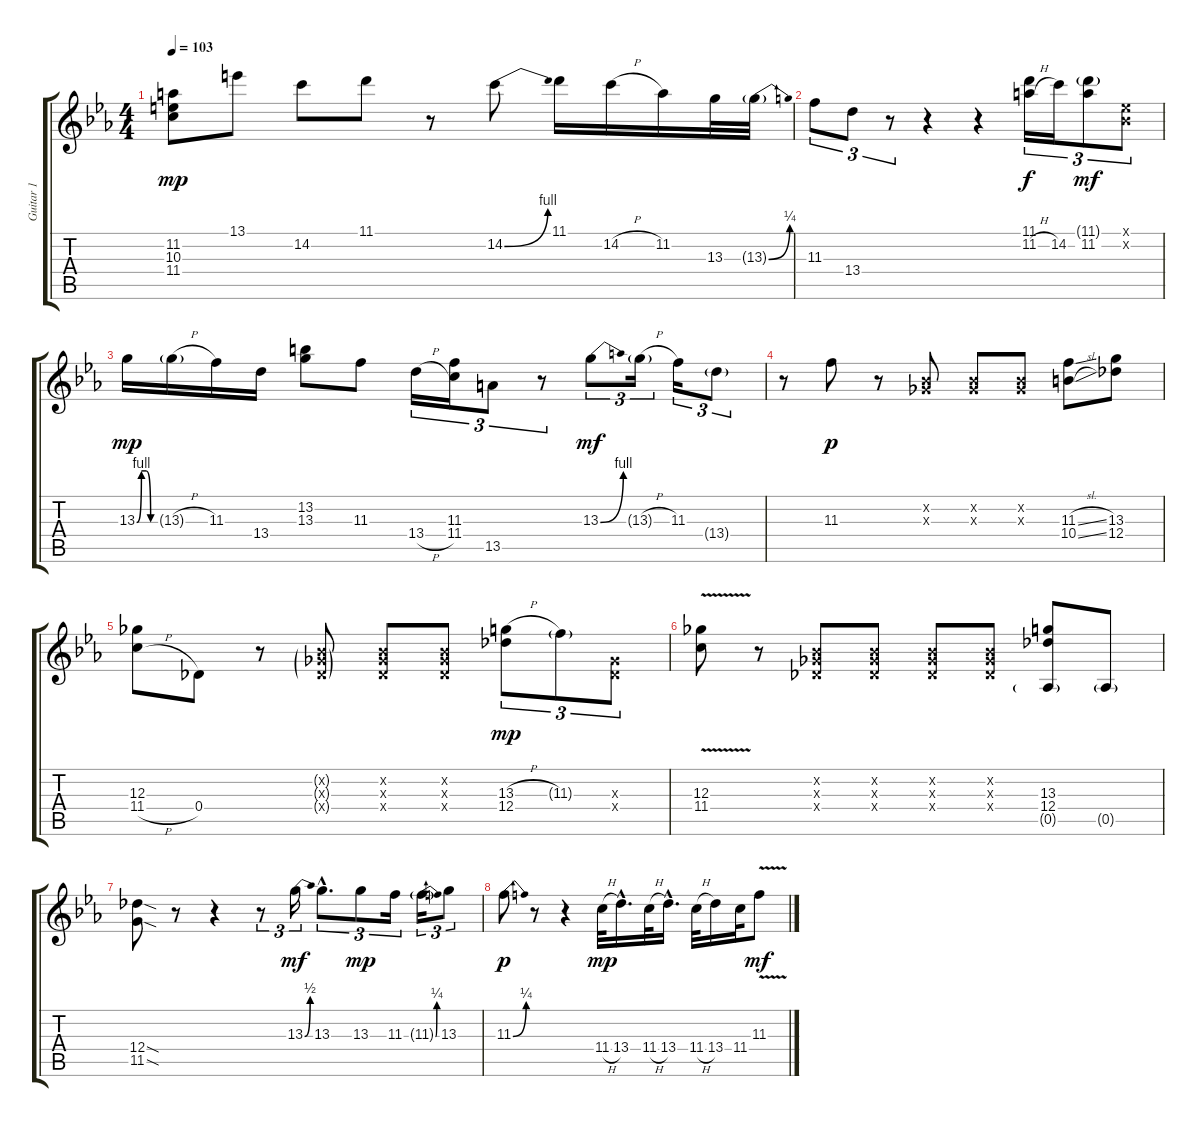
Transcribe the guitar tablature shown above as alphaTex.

\track ("Guitar 1" "Guitar 1") {instrument overdrivenguitar}
\staff {score tabs}
\tuning (Eb4 Bb3 Gb3 Db3 Ab2 Eb2) {hide}
\ts (4 4)
\tempo 103
\clef g2
\ks eb
(11.2 10.3 11.4).8{dy mp} 13.1.8 14.2.8 11.1.8 r.8 14.2{be (bend 0 0 60 4)}.8 11.1.16 14.2{h}.16 11.2.16 13.3.32 13.3{be (bend 0 0 60 1) g}.32 |
11.3.8{tu (3 2)} 13.4.8{tu (3 2)} r.8{tu (3 2)} r.4 r.4 (11.1 11.2{h}).16{tu (3 2) dy f} 14.2.16{tu (3 2)} (11.1{g} 11.2).8{tu (3 2) dy mf} (0.1{x} 0.2{x}).8{tu (3 2)} |
13.3{be (custom 0 0 15 4 30 4 45 0 60 0)}.16{dy mp} 13.3{h g}.16 11.3.16 13.4.16 (13.2 13.3).8 11.3.8 13.4{h}.16{tu (3 2)} (11.3 11.4).16{tu (3 2)} 13.5.8{tu (3 2)} r.8{tu (3 2)} 13.3{be (bend 0 0 60 4)}.8{tu (3 2) dy mf} 13.3{h g}.16{tu (3 2)} 11.3.16{tu (3 2)} 13.4{g}.8{tu (3 2)} |
r.8 11.3.8{dy p} r.8 (0.2{x} 0.3{x}).8 (0.2{x} 0.3{x}).8 (0.2{x} 0.3{x}).8 (11.3{sl} 10.4{sl}).8 (13.3 12.4).8 |
(12.3 11.4{h}).8 0.4.8 r.8 (0.2{g x} 0.3{g x} 0.4{g x}).8 (0.2{x} 0.3{x} 0.4{x}).8 (0.2{x} 0.3{x} 0.4{x}).8 (13.3{h} 12.4).8{tu (3 2) dy mp} 11.3{g}.8{tu (3 2)} (0.3{x} 0.4{x}).8{tu (3 2)} |
(12.3 11.4{v}).8 r.8 (0.2{x} 0.3{x} 0.4{x}).8 (0.2{x} 0.3{x} 0.4{x}).8 (0.2{x} 0.3{x} 0.4{x}).8 (0.2{x} 0.3{x} 0.4{x}).8 (13.3 12.4 0.5{g}).8 0.5{g}.8 |
(12.4{sod} 11.5{sod}).8 r.8 r.4 r.8{tu (3 2)} 13.3{be (bend 0 0 60 2)}.16{tu (3 2) dy mf} 13.3{hac}.8{d tu (3 2)} 13.3.8{tu (3 2) dy mp} 11.3.16{tu (3 2)} 11.3{be (bend 0 0 60 1) g}.16{tu (3 2)} 13.3.8{tu (3 2)} |
11.3{be (bend 0 0 60 1)}.8{dy p} r.8 r.4 11.4{h}.32{dy mp} 13.4{hac}.16{d} 11.4{h}.32 13.4{hac}.16{d} 11.4{h}.32 13.4.16 11.4.32 11.3{v}.8{dy mf}
